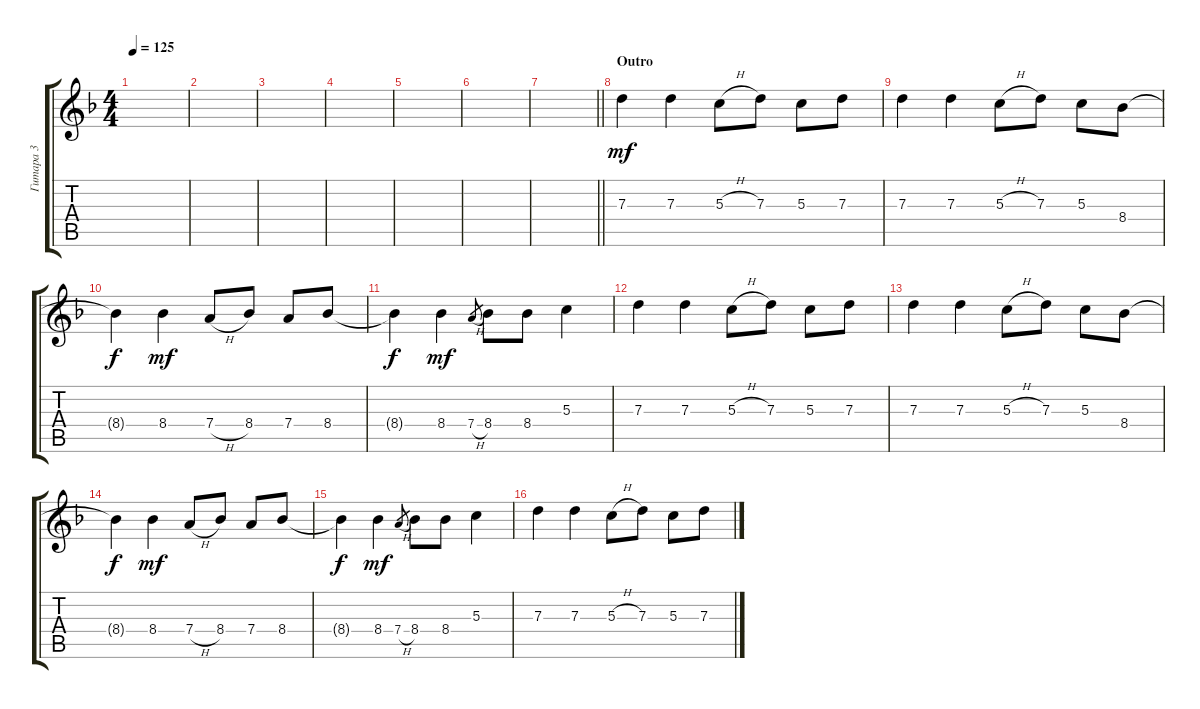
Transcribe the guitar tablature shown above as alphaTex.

\track ("Гитара 3" "Гитара 3") {instrument distortionguitar}
\staff {score tabs}
\tuning (E4 B3 G3 D3 A2 E2) {hide}
\ts (4 4)
\tempo 125
\clef g2
\ks dminor
|
|
|
|
|
|
\barLineRight lightlight
|
\section ("" "Outro")
7.3.4{dy mf} 7.3.4 5.3{h}.8 7.3.8 5.3.8 7.3.8 |
7.3.4 7.3.4 5.3{h}.8 7.3.8 5.3.8 8.4.8 |
8.4{t}.4{dy f} 8.4.4{dy mf} 7.4{h}.8 8.4.8 7.4.8 8.4.8 |
8.4{t}.4{dy f} 8.4.4{dy mf} 7.4{h}.8{gr} 8.4.8 8.4.8 5.3.4 |
7.3.4 7.3.4 5.3{h}.8 7.3.8 5.3.8 7.3.8 |
7.3.4 7.3.4 5.3{h}.8 7.3.8 5.3.8 8.4.8 |
8.4{t}.4{dy f} 8.4.4{dy mf} 7.4{h}.8 8.4.8 7.4.8 8.4.8 |
8.4{t}.4{dy f} 8.4.4{dy mf} 7.4{h}.8{gr} 8.4.8 8.4.8 5.3.4 |
7.3.4 7.3.4 5.3{h}.8 7.3.8 5.3.8 7.3.8
